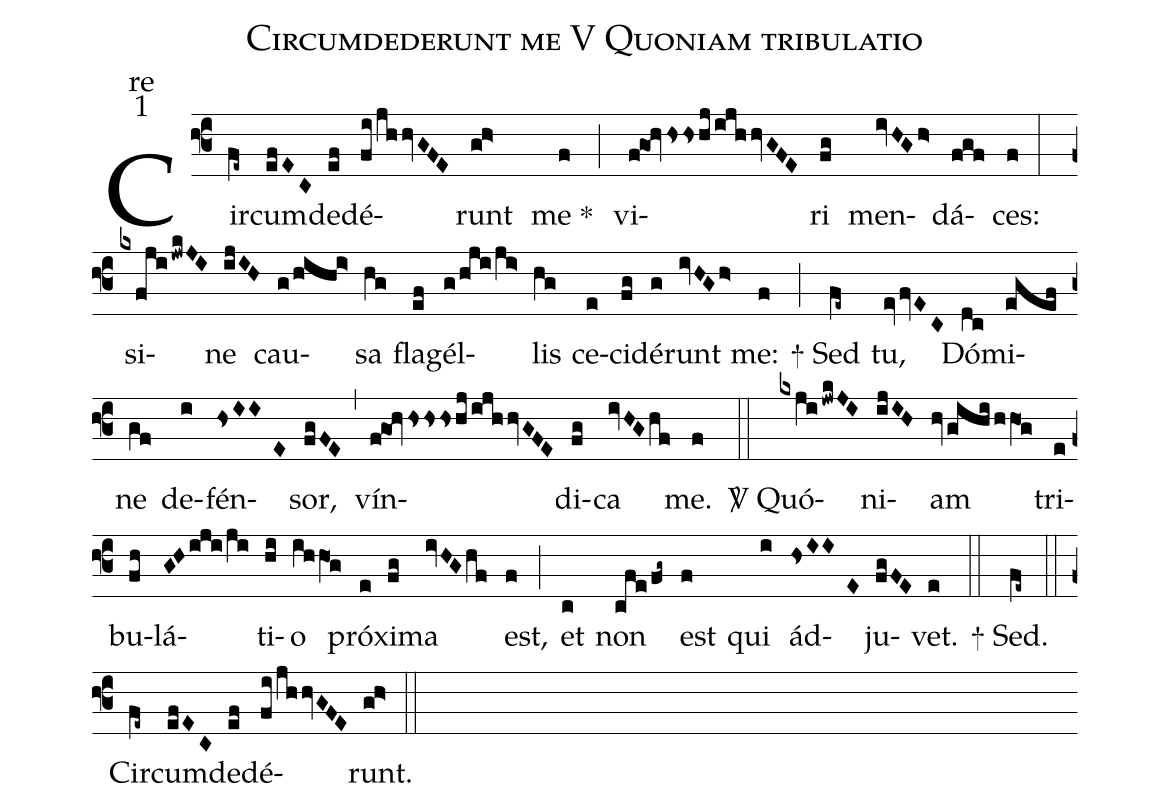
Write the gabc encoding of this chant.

name:Circumdederunt me V Quoniam tribulatio;
office-part:re;
mode:1;
%%
(f3) Cir(fe~)cum(efEC)de(ef)dé(fi/jhhvGFE)runt(g!h>) me <sp>*</sp>(f) (;)
vi(f!go1!hvhsshj/ijhhvGFE)ri(fg) men(ivHGh>)dá(fgf)ces:(f) (:)
si(kxfji/jwkJI)ne(ijIH) cau(g/hihi>)sa(hg) fla(ef)gél(g/hji/ji>)lis(hg) ce(e)ci(fg)dé(g)runt(ivHGh>) me:(f) (;)
<sp>+</sp> Sed(fe~) tu,(evfvEC) Dó(dc)mi(egef)ne(gf) de(i)fén(HsIIE)sor,(fgFE) (,)
vín(f!go1!hvhshshshj/ijhhvGFE)di(fg)ca(ivHGhf) me.(f) (::)
<sp>V/</sp> Quó(kxji/jwkJI)ni(ijIH)am(hvgihi/hhO1g) tri(e)bu(fh)lá(GHiji/ji)ti(hi)o(ihhO1g) pró(e)xi(fg)ma(ivHGhf) est,(f) (;)
et(c) non(cfe/fg~) est(f) qui(i) ád(hsIIE)ju(fgFE)vet.(e) (::)
<sp>+</sp> Sed.(fe~)  (::)
Cir(fe~)cum(efEC)de(ef)dé(fi/jhhvGFE)runt.(g!h>) (::)
